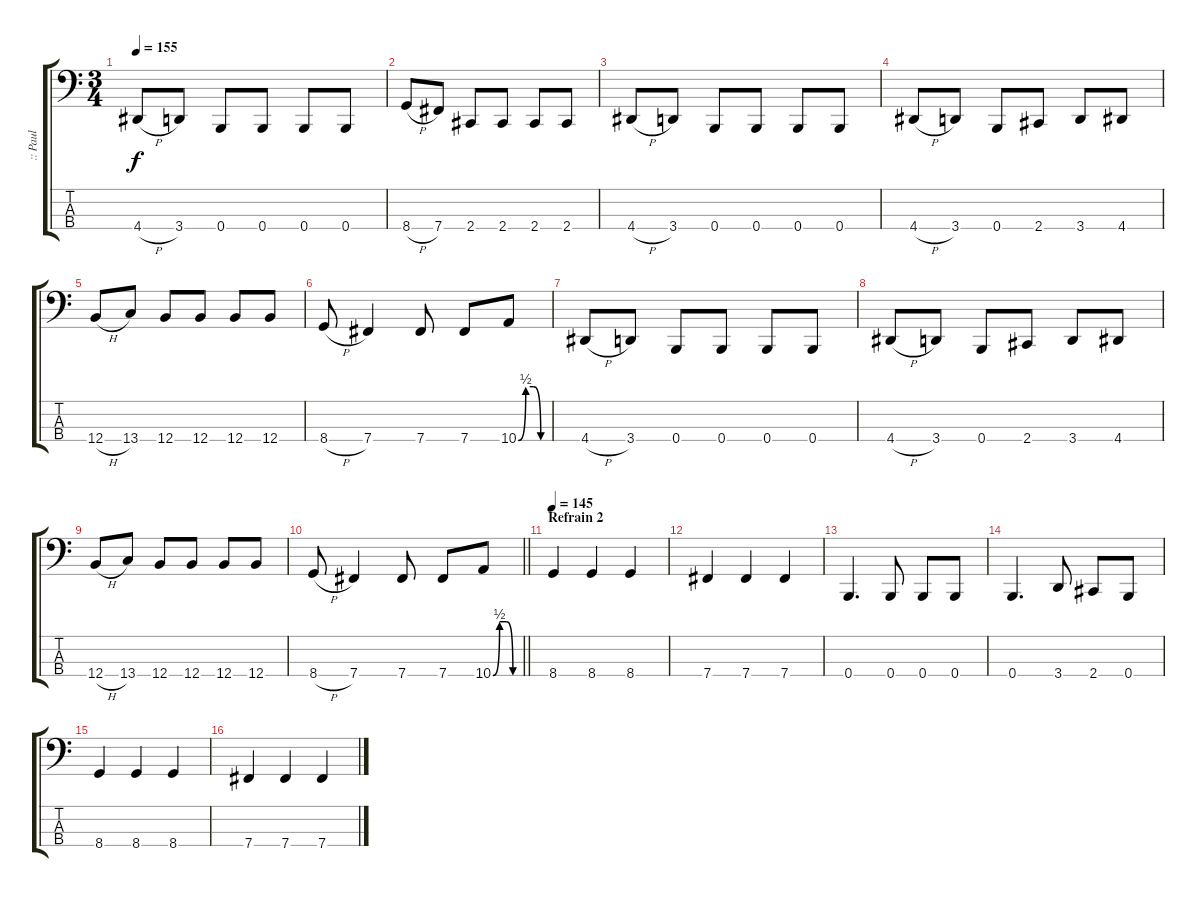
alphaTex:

\track ("   :: Paul Dedrick Gray #2 ::" "   :: Paul") {instrument electricbassfinger}
\staff {score tabs}
\tuning (E2 B1 Gb1 B0) {hide}
\ts (3 4)
\tempo 155
\clef f4
\ks c
4.4{h}.8{dy f} 3.4.8 0.4.8 0.4.8 0.4.8 0.4.8 |
8.4{h}.8 7.4.8 2.4.8 2.4.8 2.4.8 2.4.8 |
4.4{h}.8 3.4.8 0.4.8 0.4.8 0.4.8 0.4.8 |
4.4{h}.8 3.4.8 0.4.8 2.4.8 3.4.8 4.4.8 |
12.4{h}.8 13.4.8 12.4.8 12.4.8 12.4.8 12.4.8 |
8.4{h}.8 7.4.4 7.4.8 7.4.8 10.4{be (custom 0 0 15 2 30 2 45 0 60 0)}.8 |
4.4{h}.8 3.4.8 0.4.8 0.4.8 0.4.8 0.4.8 |
4.4{h}.8 3.4.8 0.4.8 2.4.8 3.4.8 4.4.8 |
12.4{h}.8 13.4.8 12.4.8 12.4.8 12.4.8 12.4.8 |
\barLineRight lightlight
8.4{h}.8 7.4.4 7.4.8 7.4.8 10.4{be (custom 0 0 15 2 30 2 45 0 60 0)}.8 |
\section ("" "Refrain 2")
\tempo 145
8.4.4 8.4.4 8.4.4 |
7.4.4 7.4.4 7.4.4 |
0.4.4{d} 0.4.8 0.4.8 0.4.8 |
0.4.4{d} 3.4.8 2.4.8 0.4.8 |
8.4.4 8.4.4 8.4.4 |
7.4.4 7.4.4 7.4.4
